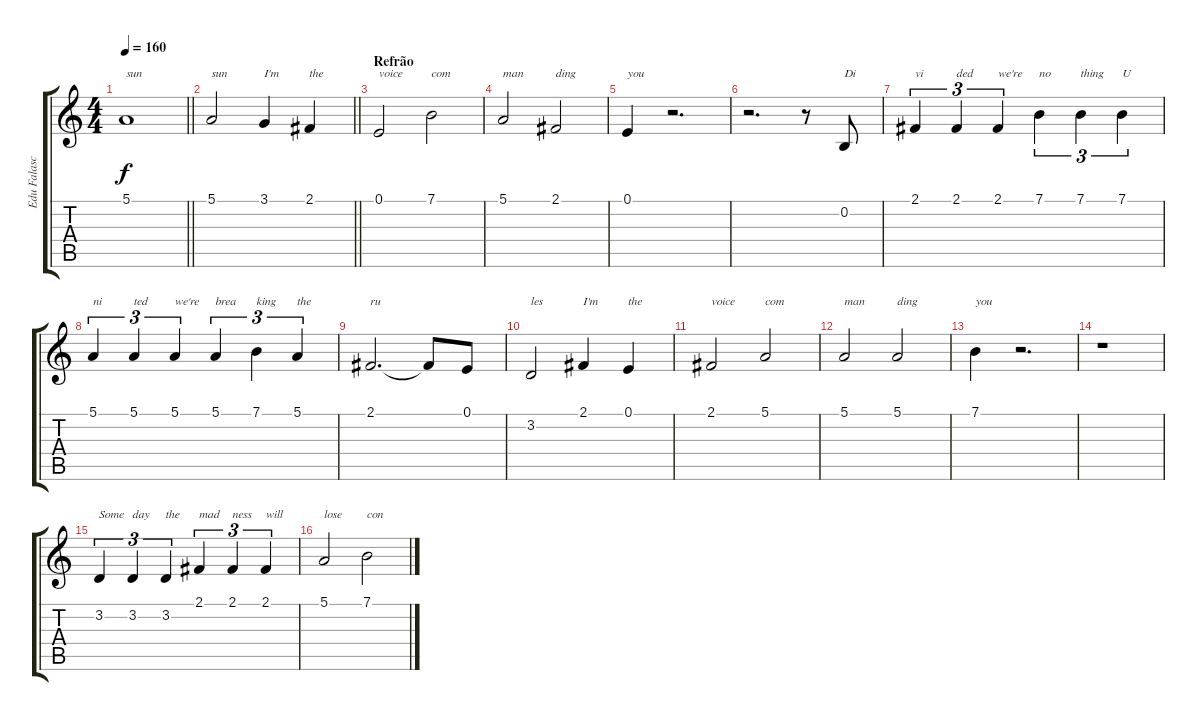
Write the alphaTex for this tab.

\track ("Edu Falaschi" "Edu Falasc") {instrument clarinet}
\staff {score tabs}
\tuning (E4 B3 G3 D3 A2 E2) {hide}
\ts (4 4)
\tempo 160
\clef g2
\barLineRight lightlight
\ks c
5.1.1{txt "sun" dy f} |
\barLineRight lightlight
5.1.2{txt "sun"} 3.1.4{txt "I'm"} 2.1.4{txt "the"} |
\section ("" "Refrão")
0.1.2{txt "voice"} 7.1.2{txt "com"} |
5.1.2{txt "man"} 2.1.2{txt "ding"} |
0.1.4{txt "you"} r.2{d} |
r.2{d} r.8 0.2.8{txt "Di"} |
2.1.4{tu (3 2) txt "vi"} 2.1.4{tu (3 2) txt "ded"} 2.1.4{tu (3 2) txt "we're"} 7.1.4{tu (3 2) txt "no"} 7.1.4{tu (3 2) txt "thing"} 7.1.4{tu (3 2) txt "U"} |
5.1.4{tu (3 2) txt "ni"} 5.1.4{tu (3 2) txt "ted"} 5.1.4{tu (3 2) txt "we're"} 5.1.4{tu (3 2) txt "brea"} 7.1.4{tu (3 2) txt "king"} 5.1.4{tu (3 2) txt "the"} |
2.1.2{d txt "ru"} 2.1{t}.8 0.1.8 |
3.2.2{txt "les"} 2.1.4{txt "I'm"} 0.1.4{txt "the"} |
2.1.2{txt "voice"} 5.1.2{txt "com"} |
5.1.2{txt "man"} 5.1.2{txt "ding"} |
7.1.4{txt "you"} r.2{d} |
r.1 |
3.2.4{tu (3 2) txt "Some"} 3.2.4{tu (3 2) txt "day"} 3.2.4{tu (3 2) txt "the"} 2.1.4{tu (3 2) txt "mad"} 2.1.4{tu (3 2) txt "ness"} 2.1.4{tu (3 2) txt "will"} |
5.1.2{txt "lose"} 7.1.2{txt "con"}
